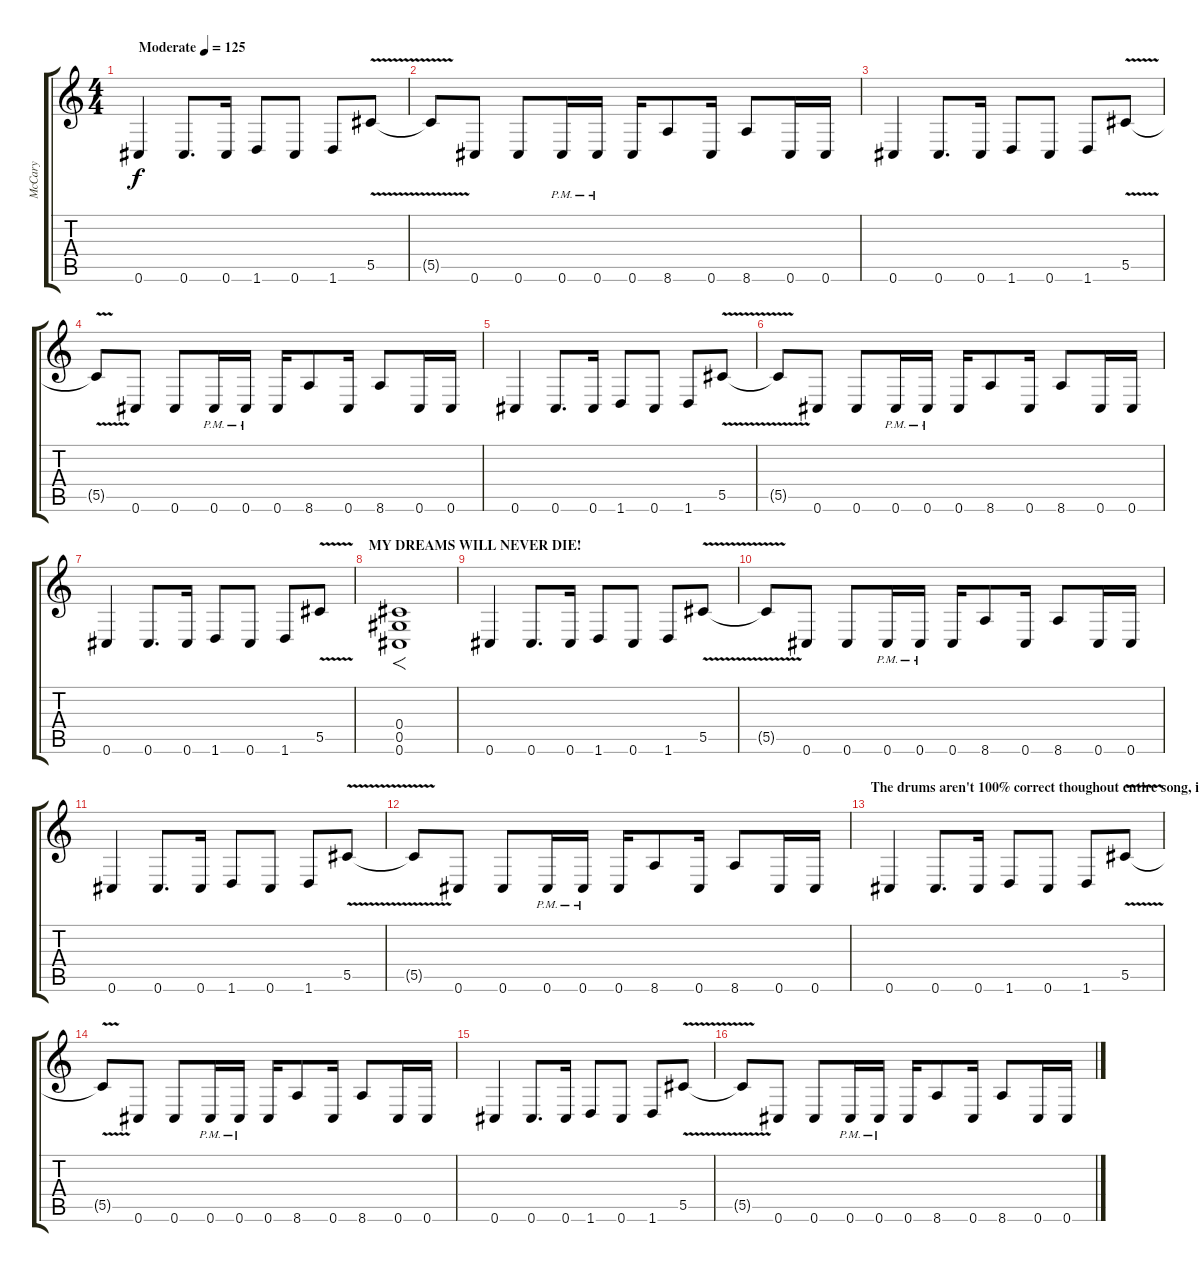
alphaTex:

\track ("McCary" "McCary") {instrument distortionguitar}
\staff {score tabs}
\tuning (Eb4 Bb3 Gb3 Db3 Ab2 Db2) {hide}
\ts (4 4)
\section ("" "")
\tempo (125 "Moderate")
\clef g2
\ks c
0.6.4{dy f instrument distortionguitar} 0.6.8{d} 0.6.16 1.6.8 0.6.8 1.6.8 5.5{v}.8 |
5.5{t}.8 0.6.8 0.6.8 0.6{pm}.16 0.6{pm}.16 0.6.16 8.6.8 0.6.16 8.6.8 0.6.16 0.6.16 |
\section ("" "")
0.6.4 0.6.8{d} 0.6.16 1.6.8 0.6.8 1.6.8 5.5{v}.8 |
5.5{t}.8 0.6.8 0.6.8 0.6{pm}.16 0.6{pm}.16 0.6.16 8.6.8 0.6.16 8.6.8 0.6.16 0.6.16 |
\section ("" "")
0.6.4 0.6.8{d} 0.6.16 1.6.8 0.6.8 1.6.8 5.5{v}.8 |
5.5{t}.8 0.6.8 0.6.8 0.6{pm}.16 0.6{pm}.16 0.6.16 8.6.8 0.6.16 8.6.8 0.6.16 0.6.16 |
0.6.4 0.6.8{d} 0.6.16 1.6.8 0.6.8 1.6.8 5.5{v}.8 |
\section ("" "MY DREAMS WILL NEVER DIE!")
(0.4 0.5 0.6).1{f} |
\section ("" "")
0.6.4 0.6.8{d} 0.6.16 1.6.8 0.6.8 1.6.8 5.5{v}.8 |
5.5{t}.8 0.6.8 0.6.8 0.6{pm}.16 0.6{pm}.16 0.6.16 8.6.8 0.6.16 8.6.8 0.6.16 0.6.16 |
0.6.4 0.6.8{d} 0.6.16 1.6.8 0.6.8 1.6.8 5.5{v}.8 |
5.5{t}.8 0.6.8 0.6.8 0.6{pm}.16 0.6{pm}.16 0.6.16 8.6.8 0.6.16 8.6.8 0.6.16 0.6.16 |
\section ("" "The drums aren't 100% correct thoughout entire song, i'm a guitarist!")
0.6.4 0.6.8{d} 0.6.16 1.6.8 0.6.8 1.6.8 5.5{v}.8 |
5.5{t}.8 0.6.8 0.6.8 0.6{pm}.16 0.6{pm}.16 0.6.16 8.6.8 0.6.16 8.6.8 0.6.16 0.6.16 |
0.6.4 0.6.8{d} 0.6.16 1.6.8 0.6.8 1.6.8 5.5{v}.8 |
5.5{t}.8 0.6.8 0.6.8 0.6{pm}.16 0.6{pm}.16 0.6.16 8.6.8 0.6.16 8.6.8 0.6.16 0.6.16
